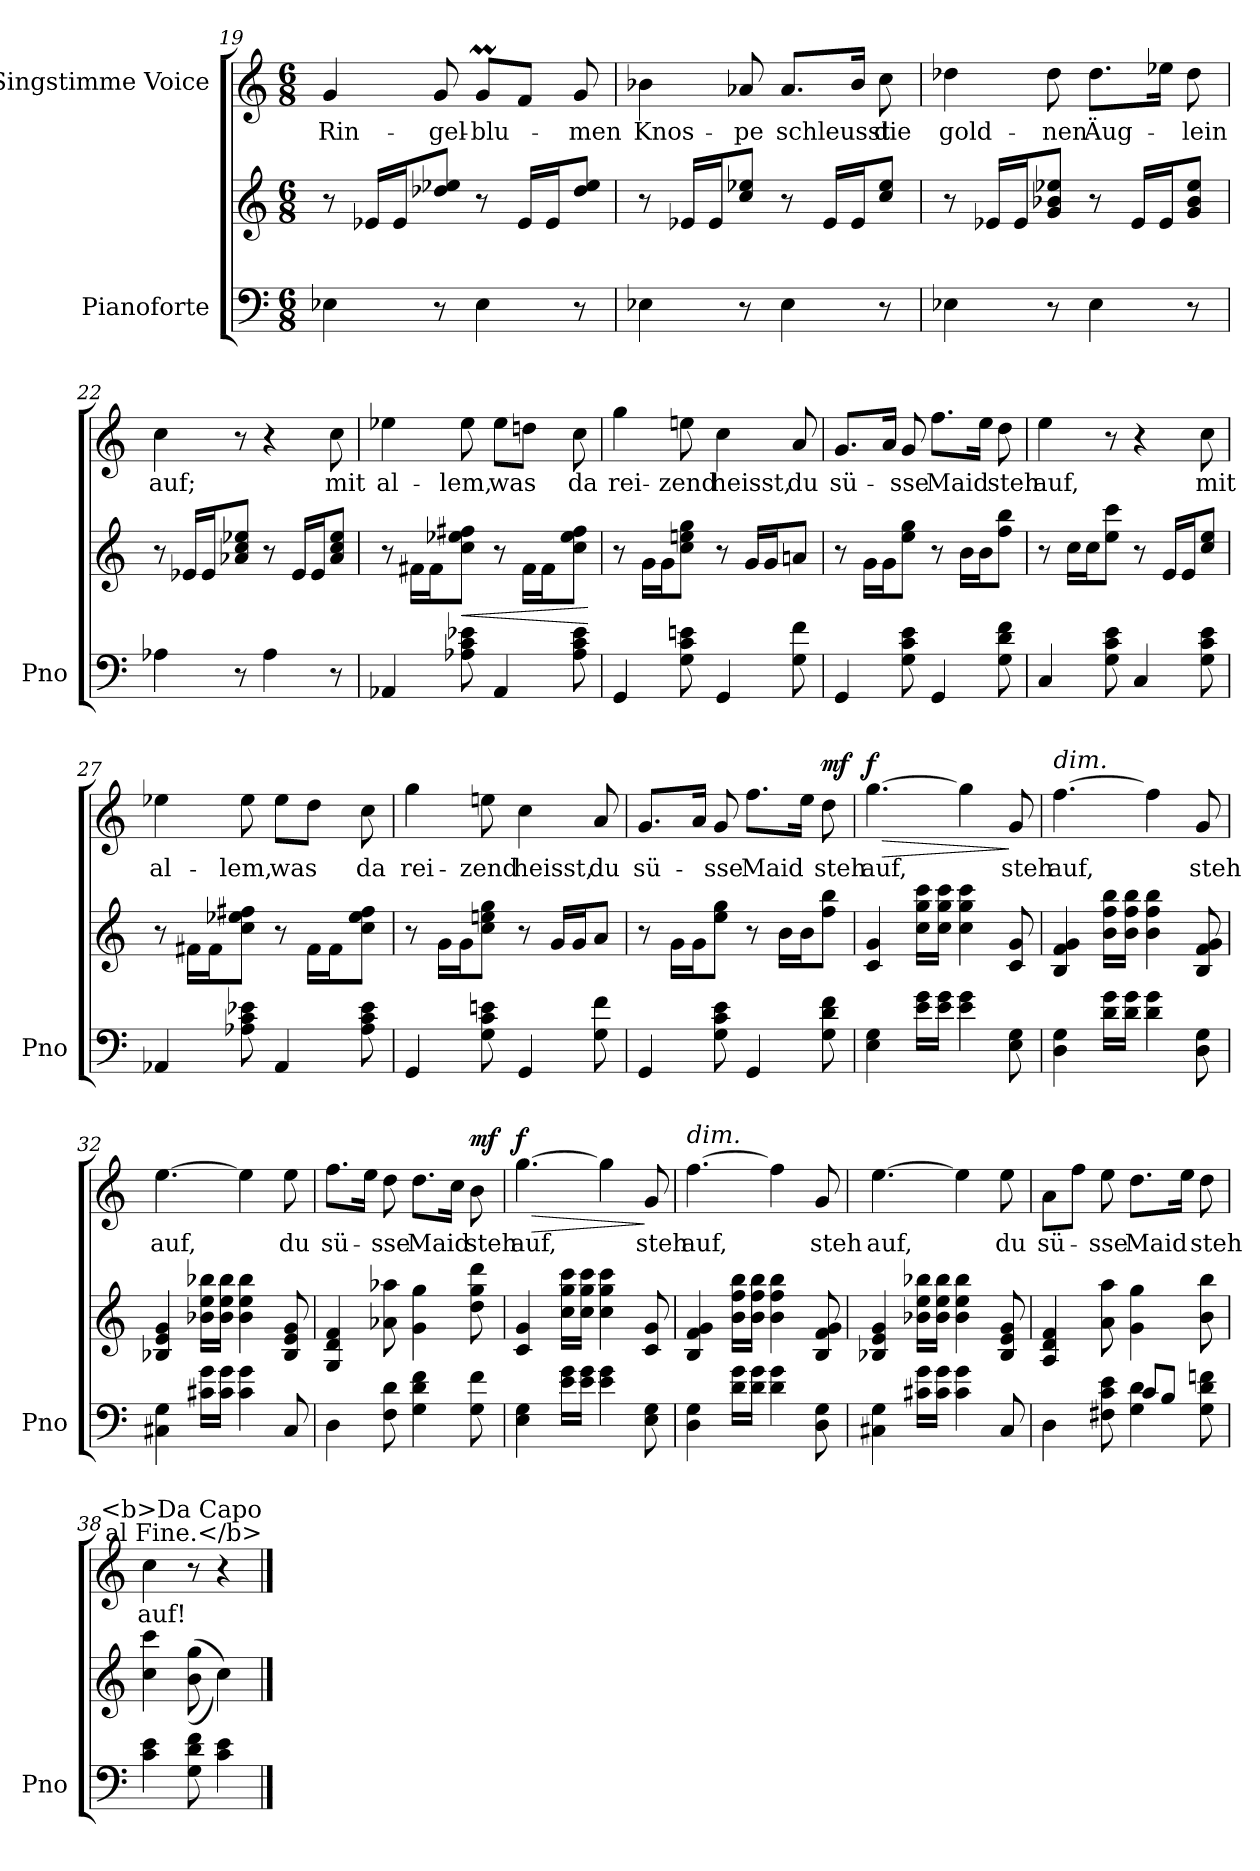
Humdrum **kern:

**kern	**kern	**dynam	**kern	**text	**dynam
*part2	*part2	*part2	*part1	*part1	*part1
*staff3	*staff2	*staff2/3	*staff1	*staff1	*staff1
*I"Pianoforte	*	*	*I"Singstimme Voice	*	*
*I'Pno	*	*	*	*	*
*clefF4	*clefG2	*	*clefG2	*	*
*k[]	*k[]	*	*k[]	*	*
*M6/8	*M6/8	*	*M6/8	*	*
=19	=19	=19	=19	=19	=19
!	!	!	!	!LO:LY:b	!
4E-X\	8r	.	4g/	Rin-	.
.	16e-X/LL	.	.	.	.
.	16e-/J	.	.	.	.
!	!	!	!	!LO:LY:b	!
8r	8dd-X/ 8ee-X/J	.	8g/	-gel-	.
!	!	!	!	!LO:LY:b	!
4E-\	8r	.	8gM/L	-blu-	.
.	16e-/LL	.	8f/J	.	.
.	16e-/J	.	.	.	.
!	!	!	!	!LO:LY:b	!
8r	8dd-/ 8ee-/J	.	8g/	-men	.
=20	=20	=20	=20	=20	=20
!	!	!	!	!LO:LY:b	!
4E-X\	8r	.	4b-X\	Knos-	.
.	16e-X/LL	.	.	.	.
.	16e-/J	.	.	.	.
!	!	!	!	!LO:LY:b	!
8r	8cc/ 8ee-X/J	.	8a-X/	-pe	.
!	!	!	!	!LO:LY:b	!
4E-\	8r	.	8.a-/L	schleusst	.
.	16e-/LL	.	.	.	.
.	16e-/J	.	16b-/Jk	.	.
!	!	!	!	!LO:LY:b	!
8r	8cc/ 8ee-/J	.	8cc\	die	.
!!LO:LB:g=z
=21	=21	=21	=21	=21	=21
!	!	!	!	!LO:LY:b	!
4E-X\	8r	.	4dd-X\	gold-	.
.	16e-X/LL	.	.	.	.
.	16e-/J	.	.	.	.
!	!	!	!	!LO:LY:b	!
8r	8g/ 8b-X/ 8ee-X/J	.	8dd-\	-nen	.
!	!	!	!	!LO:LY:b	!
4E-\	8r	.	8.dd-\L	Äug-	.
.	16e-/LL	.	.	.	.
.	16e-/J	.	16ee-X\Jk	.	.
!	!	!	!	!LO:LY:b	!
8r	8g/ 8b-/ 8ee-/J	.	8dd-\	-lein	.
=22	=22	=22	=22	=22	=22
!	!	!	!	!LO:LY:b	!
4A-X\	8r	.	4cc\	auf;	.
.	16e-X/LL	.	.	.	.
.	16e-/J	.	.	.	.
8r	8a-X/ 8cc/ 8ee-X/J	.	8r	.	.
4A-\	8r	.	4r	.	.
.	16e-/LL	.	.	.	.
.	16e-/J	.	.	.	.
!	!	!	!	!LO:LY:b	!
8r	8a-/ 8cc/ 8ee-/J	.	8cc\	mit	.
=23	=23	=23	=23	=23	=23
!	!	!	!	!LO:LY:b	!
4AA-X/	8r	.	4ee-X\	al-	.
.	16f#X\LL	.	.	.	.
.	16f#\J	.	.	.	.
!	!	!LO:HP:b	!	!LO:LY:b	!
8A-X\ 8c\ 8e-X\	8cc\ 8ee-X\ 8ff#X\J	<	8ee-\	-lem,	.
!	!	!	!	!LO:LY:b	!
4AA-/	8r	.	8ee-\L	was	.
.	16f#\LL	.	8ddn\J	.	.
.	16f#\J	.	.	.	.
!	!	!	!	!LO:LY:b	!
8A-\ 8c\ 8e-\	8cc\ 8ee-\ 8ff#\J	.	8cc\	da	.
.	.	[	.	.	.
=24	=24	=24	=24	=24	=24
!	!	!	!	!LO:LY:b	!
4GG/	8r	.	4gg\	rei-	.
.	16g\LL	.	.	.	.
.	16g\J	.	.	.	.
!	!	!	!	!LO:LY:b	!
8G\ 8c\ 8en\	8cc\ 8een\ 8gg\J	.	8een\	-zend	.
!	!	!	!	!LO:LY:b	!
4GG/	8r	.	4cc\	heisst,	.
.	16g/LL	.	.	.	.
.	16g/J	.	.	.	.
!	!	!	!	!LO:LY:b	!
8G\ 8f\	8an/J	.	8a/	du	.
!!LO:LB:g=z
=25	=25	=25	=25	=25	=25
!	!	!	!	!LO:LY:b	!
4GG/	8r	.	8.g/L	sü-	.
.	16g\LL	.	.	.	.
.	16g\J	.	16a/Jk	.	.
!	!	!	!	!LO:LY:b	!
8G\ 8c\ 8e\	8ee\ 8gg\J	.	8g/	-sse	.
!	!	!	!	!LO:LY:b	!
4GG/	8r	.	8.ff\L	Maid	.
.	16b\LL	.	.	.	.
.	16b\J	.	16ee\Jk	.	.
!	!	!	!	!LO:LY:b	!
8G\ 8d\ 8f\	8ff\ 8bb\J	.	8dd\	steh	.
=26	=26	=26	=26	=26	=26
!	!	!	!	!LO:LY:b	!
4C/	8r	.	4ee\	auf,	.
.	16cc\LL	.	.	.	.
.	16cc\J	.	.	.	.
8G\ 8c\ 8e\	8ee\ 8ccc\J	.	8r	.	.
4C/	8r	.	4r	.	.
.	16e/LL	.	.	.	.
.	16e/J	.	.	.	.
!	!	!	!	!LO:LY:b	!
8G\ 8c\ 8e\	8cc/ 8ee/J	.	8cc\	mit	.
=27	=27	=27	=27	=27	=27
!	!	!	!	!LO:LY:b	!
4AA-X/	8r	.	4ee-X\	al-	.
.	16f#X\LL	.	.	.	.
.	16f#\J	.	.	.	.
!	!	!	!	!LO:LY:b	!
8A-X\ 8c\ 8e-X\	8cc\ 8ee-X\ 8ff#X\J	.	8ee-\	-lem,	.
!	!	!	!	!LO:LY:b	!
4AA-/	8r	.	8ee-\L	was	.
.	16f#\LL	.	8dd\J	.	.
.	16f#\J	.	.	.	.
!	!	!	!	!LO:LY:b	!
8A-\ 8c\ 8e-\	8cc\ 8ee-\ 8ff#\J	.	8cc\	da	.
=28	=28	=28	=28	=28	=28
!	!	!	!	!LO:LY:b	!
4GG/	8r	.	4gg\	rei-	.
.	16g\LL	.	.	.	.
.	16g\J	.	.	.	.
!	!	!	!	!LO:LY:b	!
8G\ 8c\ 8en\	8cc\ 8een\ 8gg\J	.	8een\	-zend	.
!	!	!	!	!LO:LY:b	!
4GG/	8r	.	4cc\	heisst,	.
.	16g/LL	.	.	.	.
.	16g/J	.	.	.	.
!	!	!	!	!LO:LY:b	!
8G\ 8f\	8a/J	.	8a/	du	.
!!LO:LB:g=z
=29	=29	=29	=29	=29	=29
!	!	!	!	!LO:LY:b	!
4GG/	8r	.	8.g/L	sü-	.
.	16g\LL	.	.	.	.
.	16g\J	.	16a/Jk	.	.
!	!	!	!	!LO:LY:b	!
8G\ 8c\ 8e\	8ee\ 8gg\J	.	8g/	-sse	.
!	!	!	!	!LO:LY:b	!
4GG/	8r	.	8.ff\L	Maid	.
.	16b\LL	.	.	.	.
.	16b\J	.	16ee\Jk	.	.
!	!	!	!	!LO:LY:b	!LO:DY:a
8G\ 8d\ 8f\	8ff\ 8bb\J	.	8dd\	steh	mf
=30	=30	=30	=30	=30	=30
!	!	!	!	!LO:LY:b	!LO:HP:b
!	!	!	!	!	!LO:DY:n=1:a
4E\ 4G\	4c/ 4g/	.	[4.gg\	auf,	> f
16e\ 16g\LL	16cc\ 16gg\ 16ccc\LL	.	.	.	.
16e\ 16g\JJ	16cc\ 16gg\ 16ccc\JJ	.	.	.	.
4e\ 4g\	4cc\ 4gg\ 4ccc\	.	4gg\]	.	.
!	!	!	!	!LO:LY:b	!
8E\ 8G\	8c/ 8g/	.	8g/	steh	]
=31	=31	=31	=31	=31	=31
!	!	!	!LO:TX:a:i:t=dim.	!	!
!	!	!	!	!LO:LY:b	!
4D\ 4G\	4B/ 4f/ 4g/	.	[4.ff\	auf,	.
16d\ 16g\LL	16b\ 16ff\ 16bb\LL	.	.	.	.
16d\ 16g\JJ	16b\ 16ff\ 16bb\JJ	.	.	.	.
4d\ 4g\	4b\ 4ff\ 4bb\	.	4ff\]	.	.
!	!	!	!	!LO:LY:b	!
8D\ 8G\	8B/ 8f/ 8g/	.	8g/	steh	.
=32	=32	=32	=32	=32	=32
!	!	!	!	!LO:LY:b	!
4C#X\ 4G\	4B-X/ 4e/ 4g/	.	[4.ee\	auf,	.
16c#X\ 16g\LL	16b-X\ 16ee\ 16bb-X\LL	.	.	.	.
16c#\ 16g\JJ	16b-\ 16ee\ 16bb-\JJ	.	.	.	.
4c#\ 4g\	4b-\ 4ee\ 4bb-\	.	4ee\]	.	.
!	!	!	!	!LO:LY:b	!
8C#/	8B-/ 8e/ 8g/	.	8ee\	du	.
=33	=33	=33	=33	=33	=33
!	!	!	!	!LO:LY:b	!
4D\	4G/ 4d/ 4f/	.	8.ff\L	sü-	.
.	.	.	16ee\Jk	.	.
!	!	!	!	!LO:LY:b	!
8F\ 8d\	8a-X\ 8aa-X\	.	8dd\	-sse	.
!	!	!	!	!LO:LY:b	!
4G\ 4d\ 4f\	4g\ 4gg\	.	8.dd\L	Maid	.
.	.	.	16cc\Jk	.	.
!	!	!	!	!LO:LY:b	!LO:DY:a
8G\ 8f\	8dd\ 8gg\ 8ddd\	.	8b\	steh	mf
!!LO:LB:g=z
=34	=34	=34	=34	=34	=34
!	!	!	!	!LO:LY:b	!LO:HP:b
!	!	!	!	!	!LO:DY:n=1:a
4E\ 4G\	4c/ 4g/	.	[4.gg\	auf,	> f
16e\ 16g\LL	16cc\ 16gg\ 16ccc\LL	.	.	.	.
16e\ 16g\JJ	16cc\ 16gg\ 16ccc\JJ	.	.	.	.
4e\ 4g\	4cc\ 4gg\ 4ccc\	.	4gg\]	.	.
!	!	!	!	!LO:LY:b	!
8E\ 8G\	8c/ 8g/	.	8g/	steh	]
=35	=35	=35	=35	=35	=35
!	!	!	!LO:TX:a:i:t=dim.	!	!
!	!	!	!	!LO:LY:b	!
4D\ 4G\	4B/ 4f/ 4g/	.	[4.ff\	auf,	.
16d\ 16g\LL	16b\ 16ff\ 16bb\LL	.	.	.	.
16d\ 16g\JJ	16b\ 16ff\ 16bb\JJ	.	.	.	.
4d\ 4g\	4b\ 4ff\ 4bb\	.	4ff\]	.	.
!	!	!	!	!LO:LY:b	!
8D\ 8G\	8B/ 8f/ 8g/	.	8g/	steh	.
=36	=36	=36	=36	=36	=36
!	!	!	!	!LO:LY:b	!
4C#X\ 4G\	4B-X/ 4e/ 4g/	.	[4.ee\	auf,	.
16c#X\ 16g\LL	16b-X\ 16ee\ 16bb-X\LL	.	.	.	.
16c#\ 16g\JJ	16b-\ 16ee\ 16bb-\JJ	.	.	.	.
4c#\ 4g\	4b-\ 4ee\ 4bb-\	.	4ee\]	.	.
!	!	!	!	!LO:LY:b	!
8C#/	8B-/ 8e/ 8g/	.	8ee\	du	.
=37	=37	=37	=37	=37	=37
*^	*	*	*	*	*
!	!	!	!	!	!LO:LY:b	!
4D\	4.ryy	4A/ 4d/ 4f/	.	8a\L	sü-	.
.	.	.	.	8ff\J	.	.
!	!	!	!	!	!LO:LY:b	!
8F#X\ 8c\ 8e\	.	8a\ 8aa\	.	8ee\	-sse	.
!	!	!	!	!	!LO:LY:b	!
4G\ 4d\	8c/L	4g\ 4gg\	.	8.dd\L	Maid	.
.	8B/J	.	.	.	.	.
.	.	.	.	16ee\Jk	.	.
!	!	!	!	!	!LO:LY:b	!
8G\ 8d\ 8fn\	8ryy	8b\ 8bb\	.	8dd\	steh	.
=38	=38	=38	=38	=38	=38	=38
!	!	!	!	!	!LO:LY:b	!
*v	*v	*	*	*	*	*
4c\ 4e\	4cc\ 4ccc\	.	4cc\	auf!	.
8G\ 8d\ 8f\	(<(>8b\ 8gg\	.	8r	.	.
4c\ 4e\	4cc\))	.	4r	.	.
!	!	!	!LO:TX:a:t=<b>Da Capo\nal Fine.</b>	!	!
==	==	==	==	==	==
*-	*-	*-	*-	*-	*-
